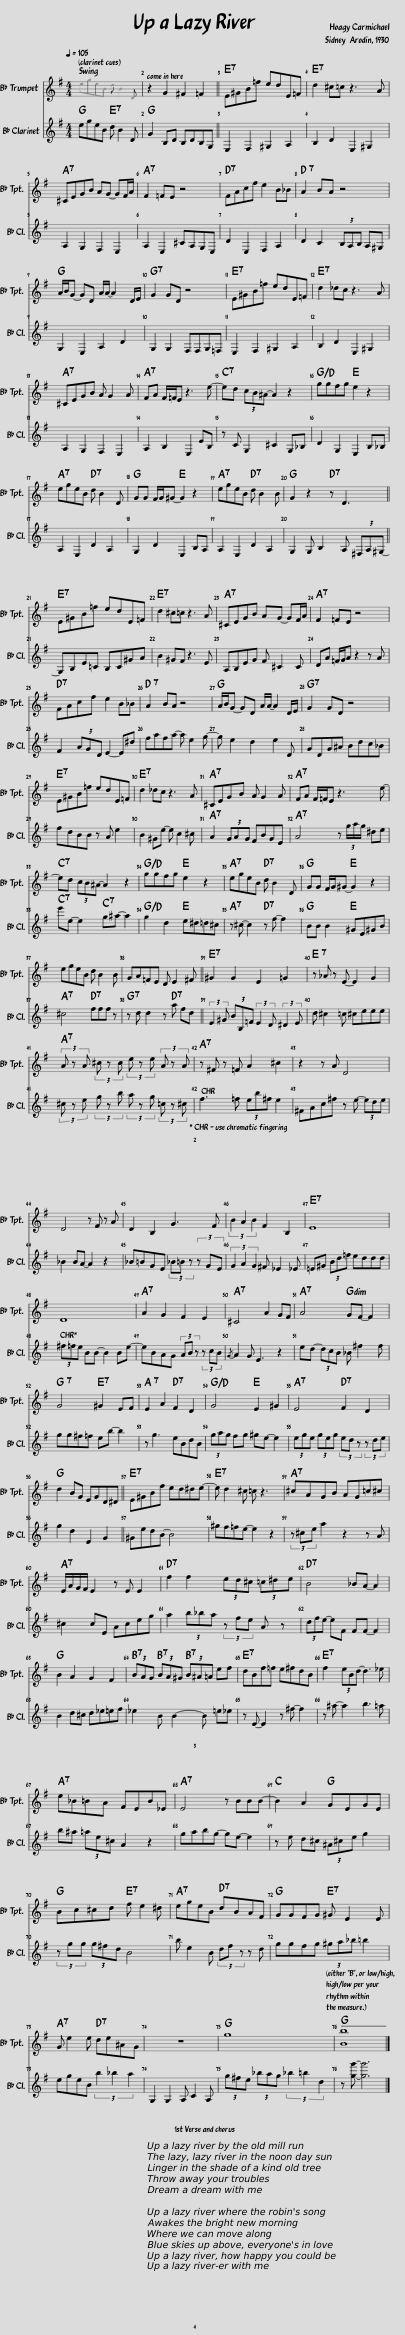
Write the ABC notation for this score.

X:1
%%score 1 2
L:1/8
Q:1/4=105
M:4/4
I:linebreak $
K:none
V:1 treble transpose=-2
V:2 treble transpose=-2
V:1
[K:G] egeB d B2 D | z2 G2 ^F2 =F2 || E^GB=f edE=F | d2 ^c=c z3 A |$ ^CEGB AG- GF/A/ | %5
 F2 =FE z4 | FAcf e2 B_B | A2 BA z4 |$ A/B/G- GD A/A/- A2 D/E/ | G2 GD z4 | %10
 E^GB=f edE=F | d2 _dc z3 A |$ ^CEGB A G2 A | FA F/=F/E z3 e- | ed (3cB^A- A2 z2 | %15
 ggfg e2 z2 |$ egeB d B2 D | GG F/G/^G- G2 z2 | egeB d B2 B | G2 z2 z D3 ||$ %20
 E^GB=f edE=F | d2 ^c=c z3 A | ^CEGB AG- GF/A/ | F2 =FE z4 |$ FAcf e2 B_B | %25
 A2 BA z4 | A/B/G- GD A/A/- A2 D/E/ | G2 GD z4 |$ E^GB=f edE=F | d2 _dc z3 A | %30
 ^CEGB A G2 A | FA F/=F/E z3 e- |$ ed (3cB^A- A2 z2 | ggfg e2 z2 | egeB d B2 D | %35
 GG F/G/^G- G2 z2 |$ egeB d B2 B | GA=FE D E2 ^F || ^G2 G2 E2 =G2 | z _A z E- E2 G2 |$ %40
 (3A z A (3^c z c (3e z e (3A z A | z ^F z =F A2 ^c2 | z2 z A D4 |$ D4 z F z A | D2 B,2 G3 F | %45
 (3B2 A2 B2 F2 B,2 | E8 |$ D8 | A2 G2 F2 E2 | ^C4 A2 GF | %50
 A4 GF- F2 |$ G4 ^G2 EF | E2 A2 F2 D2 | G4 E2 ^G2 | E4 F2 D2 |$ %55
 d2 BG EGD^D || E^GBf ed^de- | e d2 ^c =c z3 | ^cAGB AG=c^c |$ E/A/G/F/ E2 z E E2 | %60
 f2 f2 (3ed^c (3=c^de | B4 _BA- A2 |$ B2 A2 G2 F2 | (3BAG (3BA^G (3B^A=A ef | dBf=f e^fdB | %65
 f2 (3eBd- d3 _e |$ e_B=BA FEB_E | E4 z BBB- | B2 A2 GEGE |$ Bc^cd f e2 ^d | %70
 egeB dBAF | GGFG ^G E2 E |$ G e2 e de^AG | z8 | g8 | %75
 [Bb]8 |] %76
V:2
[K:G] egeB d B2 D | G2 B,D B,DB,G, || E,2 F,2 ^G,2 A,2 | B,2 D2 E,2 ^G,2 |$ A,2 G,2 F,2 E,2 | %5
 A,2 E,2 ^CA,G,E, | D2 E,2 F,2 A,2 | D2 C2 (3B,A,B, A,^G, |$ G,2 E,2 A,2 D2 | G,2 G,2 F,F,G,=F, | %10
 E,2 F,2 ^G,2 A,2 | B,2 D2 E,2 ^G,2 |$ A,2 G,2 F,2 E,2 | A,2 B,2 E,2 EB, | z C G,2 ^C2 G,_B, | %15
 D2 G,2 E,2 B,_B, |$ A,2 E,2 D2 A,2 | G,2 D2 E,2 B,A, | A,2 E,2 D2 A,2 | G,2 G, B,2 A, (3^F,A,^G,- ||$ %20
 G,B,E=C B,C^GA | B2 ^GF z3 E | A,B,EG F ^C2 C | DA =F/G/A z2 z A |$ F2 (3AGD E2- E^d | %25
 fafa- a e2 g- | g e2 d2 e2 D | GDG^A Bdc_B |$ fdBB z A e2 | B2 ^Ge- e c2 ^c | %30
 A2 (3GAG FBGE | A4 z (3g/a/g/ ^de |$ e'e- e2 g^a- a2 | g2 d2 e^d=d^c | z ^c- c2 z f- f2 | %35
 BB B2 ^GE^GB |$ ^c4 fff z | z d d2 z a fd || (3:2:2E2 ^G (3BB,=F (3:2:2E2 D (3:2:2^D2 E | d ^c2 =c ^ceee |$ %40
 (3^c z e (3g z b (3a z g (3=c z ^c | f3 =f (3eb^f e2 | ^FAc^f z e- (3ede |$ _B2 BA- A2 z2 | _B=BGE (3_B=B z (3z GE | %45
 (3G2 A2 G2 ^F _E2 _E | =E^G (3Bd=f eddd |$ (3^f=fe BB- B2 Be- | eBAG (3AB z (3z cB |{/G} A2 G E3 z2 | %50
 ed- (3dcB _B ^f2 f |$ gg^f=f eb- b2 | z g3 eBdB | (3gag fg ^ge- e2 | (3ege (3geg (3ed z (3z de |$ %55
 g2 d2 E2 G2 || ^GedB- B4 | ^gf=fe- e2 z2 | (3z ^ce a2 z2 z A |$ ^c2 cE Aceg | %60
 a2 (3b_ba (3z fe A z | (3dfe- eF FF- F2 |$ B2 d^c d_e=ef | _e2 B B2- B =e_e | z E- E2 z ^f- f2 | %65
 z ^a- a2 b3 =a |$ b^a (3=ae^c A2 z2 | gabg- ge- e2 | z e d^c (3^A^ce g2 |$ (3z gg (3g^fd B4 | %70
 b e2 B (3df z z d | ggfg (3^ga_b =b2 |$ egeB (3b2 _b2 a2 | G,2 G,2 A, C2 A, | (3g^fe (3_bag (3_b2 =b2 d2 | %75
 z [gg']- [gg']6 |] %76
